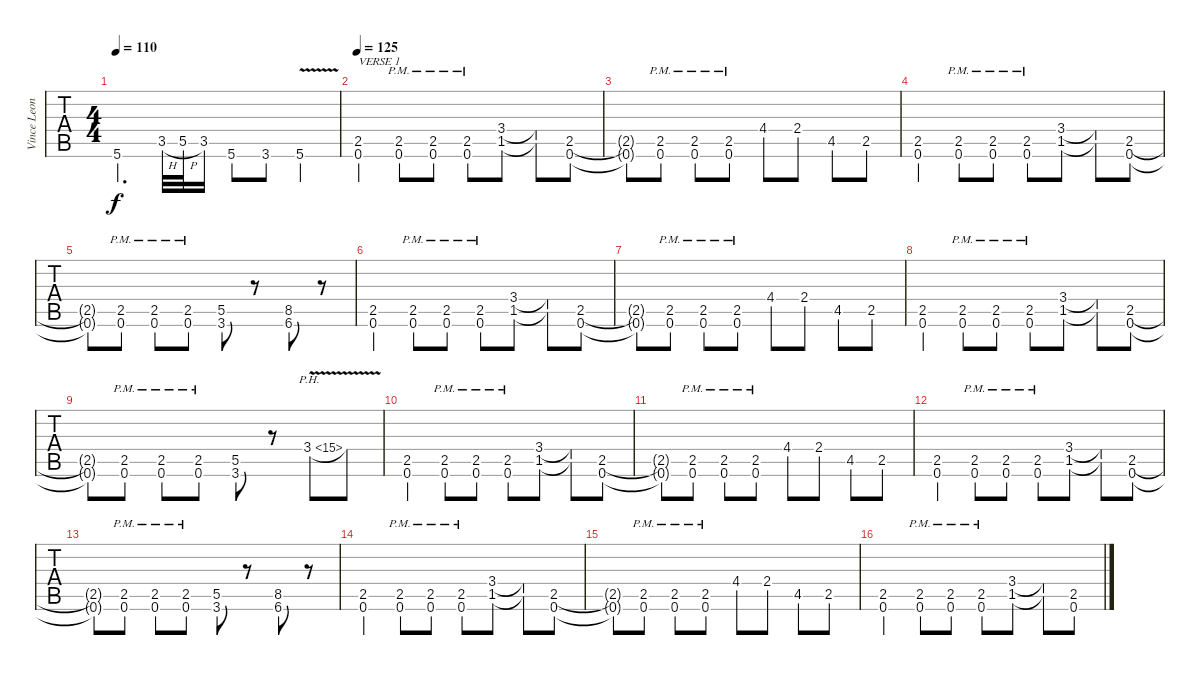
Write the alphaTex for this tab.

\track ("Vince Leonardo" "Vince Leon") {instrument distortionguitar}
\staff {tabs}
\tuning (E4 B3 G3 D3 A2 E2) {hide}
\ts (4 4)
\tempo 110
\clef g2
\ks c
5.6.4{d dy f} 3.5{h}.32 5.5{h}.32 3.5.16 5.6.8 3.6.8 5.6{v}.4 |
\tempo 125
(2.5 0.6).4{txt "VERSE 1"} (2.5{pm} 0.6{pm}).8 (2.5{pm} 0.6{pm}).8 (2.5{pm} 0.6{pm}).8 (3.4 1.5).8 (3.4{t} 1.5{t}).8 (2.5 0.6).8 |
(2.5{t} 0.6{t}).8 (2.5{pm} 0.6{pm}).8 (2.5{pm} 0.6{pm}).8 (2.5{pm} 0.6{pm}).8 4.4.8 2.4.8 4.5.8 2.5.8 |
(2.5 0.6).4 (2.5{pm} 0.6{pm}).8 (2.5{pm} 0.6{pm}).8 (2.5{pm} 0.6{pm}).8 (3.4 1.5).8 (3.4{t} 1.5{t}).8 (2.5 0.6).8 |
(2.5{t} 0.6{t}).8 (2.5{pm} 0.6{pm}).8 (2.5{pm} 0.6{pm}).8 (2.5{pm} 0.6{pm}).8 (5.5 3.6).8 r.8 (8.5 6.6).8 r.8 |
(2.5 0.6).4 (2.5{pm} 0.6{pm}).8 (2.5{pm} 0.6{pm}).8 (2.5{pm} 0.6{pm}).8 (3.4 1.5).8 (3.4{t} 1.5{t}).8 (2.5 0.6).8 |
(2.5{t} 0.6{t}).8 (2.5{pm} 0.6{pm}).8 (2.5{pm} 0.6{pm}).8 (2.5{pm} 0.6{pm}).8 4.4.8 2.4.8 4.5.8 2.5.8 |
(2.5 0.6).4 (2.5{pm} 0.6{pm}).8 (2.5{pm} 0.6{pm}).8 (2.5{pm} 0.6{pm}).8 (3.4 1.5).8 (3.4{t} 1.5{t}).8 (2.5 0.6).8 |
(2.5{t} 0.6{t}).8 (2.5{pm} 0.6{pm}).8 (2.5{pm} 0.6{pm}).8 (2.5{pm} 0.6{pm}).8 (5.5 3.6).8 r.8 3.4{ph 12 v}.8 3.4{t}.8 |
(2.5 0.6).4 (2.5{pm} 0.6{pm}).8 (2.5{pm} 0.6{pm}).8 (2.5{pm} 0.6{pm}).8 (3.4 1.5).8 (3.4{t} 1.5{t}).8 (2.5 0.6).8 |
(2.5{t} 0.6{t}).8 (2.5{pm} 0.6{pm}).8 (2.5{pm} 0.6{pm}).8 (2.5{pm} 0.6{pm}).8 4.4.8 2.4.8 4.5.8 2.5.8 |
(2.5 0.6).4 (2.5{pm} 0.6{pm}).8 (2.5{pm} 0.6{pm}).8 (2.5{pm} 0.6{pm}).8 (3.4 1.5).8 (3.4{t} 1.5{t}).8 (2.5 0.6).8 |
(2.5{t} 0.6{t}).8 (2.5{pm} 0.6{pm}).8 (2.5{pm} 0.6{pm}).8 (2.5{pm} 0.6{pm}).8 (5.5 3.6).8 r.8 (8.5 6.6).8 r.8 |
(2.5 0.6).4 (2.5{pm} 0.6{pm}).8 (2.5{pm} 0.6{pm}).8 (2.5{pm} 0.6{pm}).8 (3.4 1.5).8 (3.4{t} 1.5{t}).8 (2.5 0.6).8 |
(2.5{t} 0.6{t}).8 (2.5{pm} 0.6{pm}).8 (2.5{pm} 0.6{pm}).8 (2.5{pm} 0.6{pm}).8 4.4.8 2.4.8 4.5.8 2.5.8 |
(2.5 0.6).4 (2.5{pm} 0.6{pm}).8 (2.5{pm} 0.6{pm}).8 (2.5{pm} 0.6{pm}).8 (3.4 1.5).8 (3.4{t} 1.5{t}).8 (2.5 0.6).8
